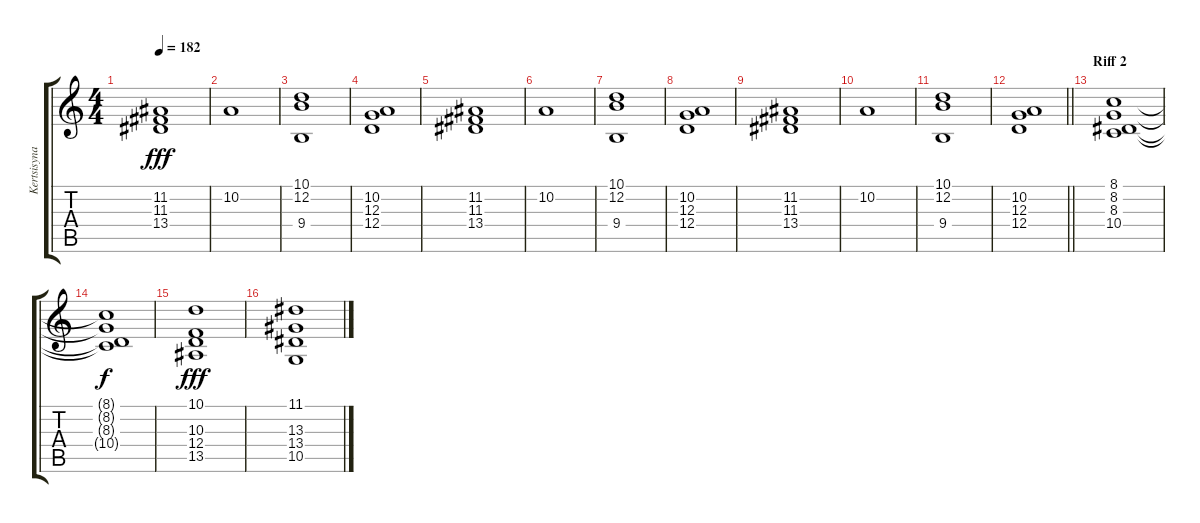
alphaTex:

\track ("Kertsisyna" "Kertsisyna") {instrument pad4choir}
\staff {score tabs}
\tuning (E4 B3 G3 D3 A2 E2) {hide}
\ts (4 4)
\tempo 182
\clef g2
\ks c
(11.2 11.3 13.4).1{dy fff} |
10.2.1 |
(10.1 12.2 9.4).1 |
(10.2 12.3 12.4).1 |
(11.2 11.3 13.4).1 |
10.2.1 |
(10.1 12.2 9.4).1 |
(10.2 12.3 12.4).1 |
(11.2 11.3 13.4).1 |
10.2.1 |
(10.1 12.2 9.4).1 |
\barLineRight lightlight
(10.2 12.3 12.4).1 |
\section ("" "Riff 2")
(8.1 8.2 8.3 10.4).1 |
(8.1{t} 8.2{t} 8.3{t} 10.4{t}).1{dy f} |
(10.1 10.3 12.4 13.5).1{dy fff} |
(11.1 13.3 13.4 10.5).1
